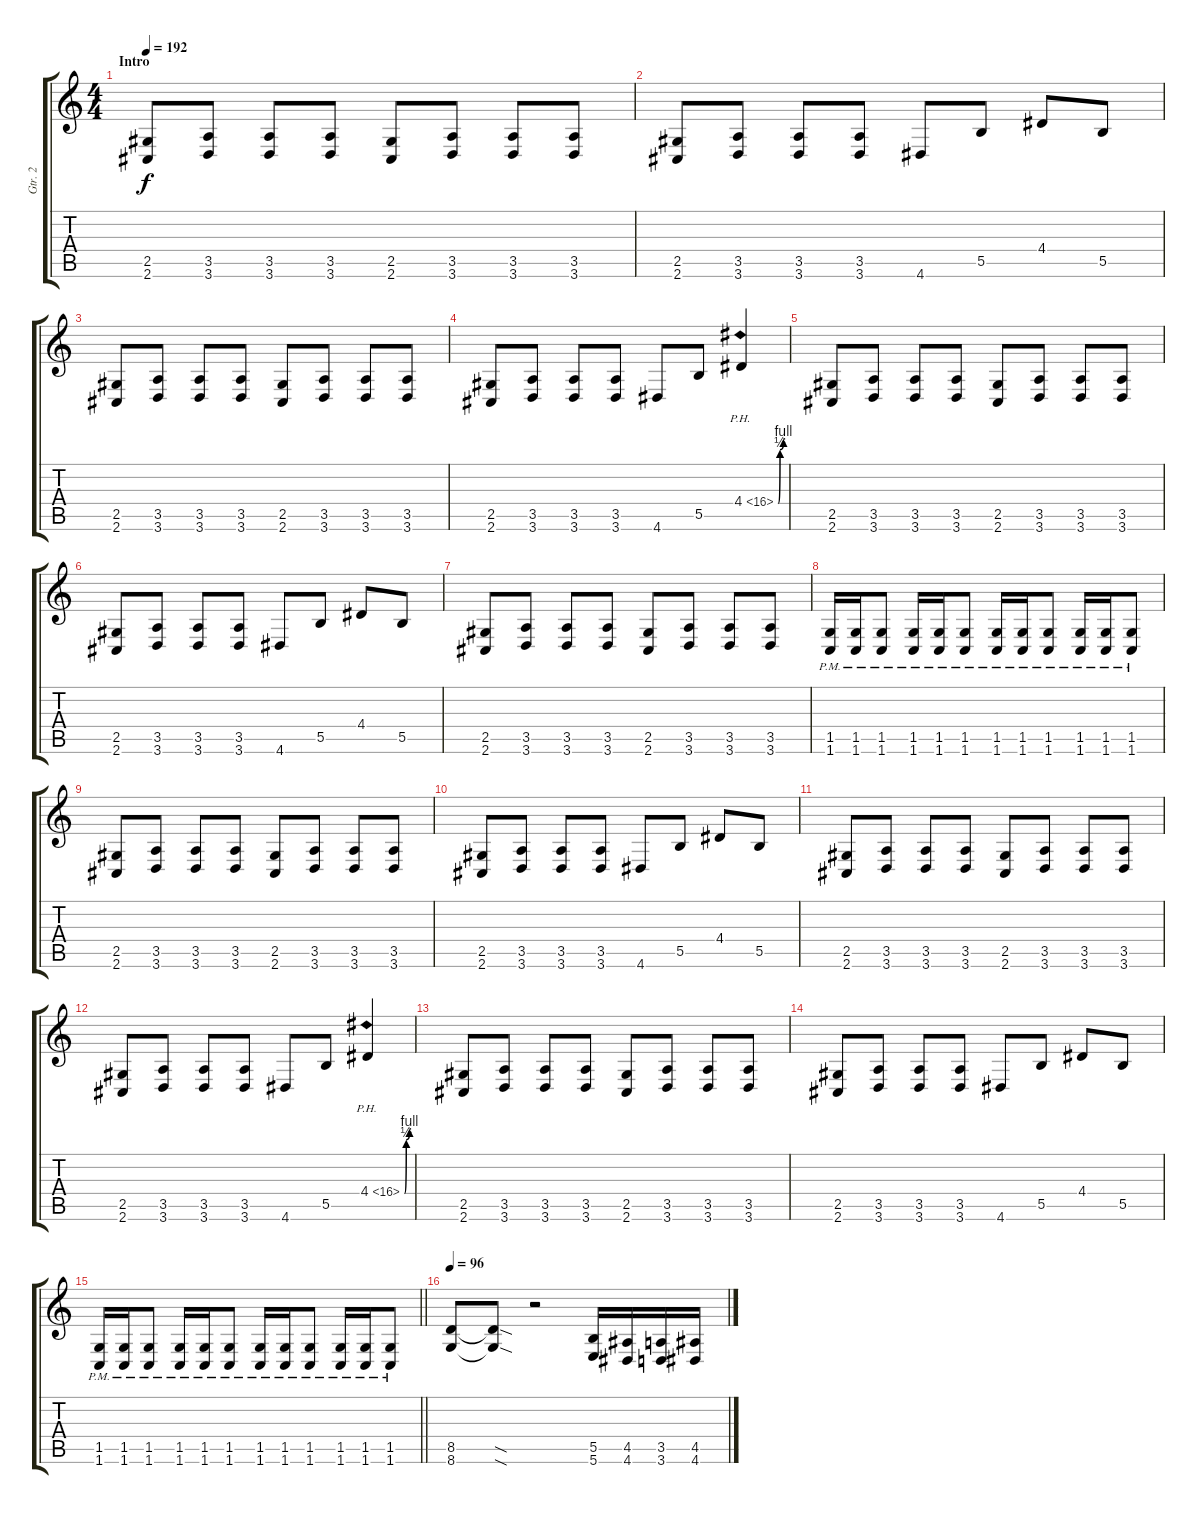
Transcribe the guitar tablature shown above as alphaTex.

\track ("Gtr. 2" "Gtr. 2") {instrument distortionguitar}
\staff {score tabs}
\tuning (Db4 Ab3 E3 B2 Gb2 B1) {hide}
\ts (4 4)
\section ("" "Intro")
\tempo 192
\clef g2
\ks c
(2.5 2.6).8{dy f instrument distortionguitar} (3.5 3.6).8 (3.5 3.6).8 (3.5 3.6).8 (2.5 2.6).8 (3.5 3.6).8 (3.5 3.6).8 (3.5 3.6).8 |
(2.5 2.6).8 (3.5 3.6).8 (3.5 3.6).8 (3.5 3.6).8 4.6.8 5.5.8 4.4.8 5.5.8 |
(2.5 2.6).8 (3.5 3.6).8 (3.5 3.6).8 (3.5 3.6).8 (2.5 2.6).8 (3.5 3.6).8 (3.5 3.6).8 (3.5 3.6).8 |
(2.5 2.6).8 (3.5 3.6).8 (3.5 3.6).8 (3.5 3.6).8 4.6.8 5.5.8 4.4{be (custom 0 0 15 2 45 4 60 4) ph 12}.4 |
(2.5 2.6).8 (3.5 3.6).8 (3.5 3.6).8 (3.5 3.6).8 (2.5 2.6).8 (3.5 3.6).8 (3.5 3.6).8 (3.5 3.6).8 |
(2.5 2.6).8 (3.5 3.6).8 (3.5 3.6).8 (3.5 3.6).8 4.6.8 5.5.8 4.4.8 5.5.8 |
(2.5 2.6).8 (3.5 3.6).8 (3.5 3.6).8 (3.5 3.6).8 (2.5 2.6).8 (3.5 3.6).8 (3.5 3.6).8 (3.5 3.6).8 |
(1.5{pm} 1.6{pm}).16 (1.5{pm} 1.6{pm}).16 (1.5{pm} 1.6{pm}).8 (1.5{pm} 1.6{pm}).16 (1.5{pm} 1.6{pm}).16 (1.5{pm} 1.6{pm}).8 (1.5{pm} 1.6{pm}).16 (1.5{pm} 1.6{pm}).16 (1.5{pm} 1.6{pm}).8 (1.5{pm} 1.6{pm}).16 (1.5{pm} 1.6{pm}).16 (1.5{pm} 1.6{pm}).8 |
(2.5 2.6).8 (3.5 3.6).8 (3.5 3.6).8 (3.5 3.6).8 (2.5 2.6).8 (3.5 3.6).8 (3.5 3.6).8 (3.5 3.6).8 |
(2.5 2.6).8 (3.5 3.6).8 (3.5 3.6).8 (3.5 3.6).8 4.6.8 5.5.8 4.4.8 5.5.8 |
(2.5 2.6).8 (3.5 3.6).8 (3.5 3.6).8 (3.5 3.6).8 (2.5 2.6).8 (3.5 3.6).8 (3.5 3.6).8 (3.5 3.6).8 |
(2.5 2.6).8 (3.5 3.6).8 (3.5 3.6).8 (3.5 3.6).8 4.6.8 5.5.8 4.4{be (custom 0 0 15 2 45 4 60 4) ph 12}.4 |
(2.5 2.6).8 (3.5 3.6).8 (3.5 3.6).8 (3.5 3.6).8 (2.5 2.6).8 (3.5 3.6).8 (3.5 3.6).8 (3.5 3.6).8 |
(2.5 2.6).8 (3.5 3.6).8 (3.5 3.6).8 (3.5 3.6).8 4.6.8 5.5.8 4.4.8 5.5.8 |
\barLineRight lightlight
(1.5{pm} 1.6{pm}).16 (1.5{pm} 1.6{pm}).16 (1.5{pm} 1.6{pm}).8 (1.5{pm} 1.6{pm}).16 (1.5{pm} 1.6{pm}).16 (1.5{pm} 1.6{pm}).8 (1.5{pm} 1.6{pm}).16 (1.5{pm} 1.6{pm}).16 (1.5{pm} 1.6{pm}).8 (1.5{pm} 1.6{pm}).16 (1.5{pm} 1.6{pm}).16 (1.5{pm} 1.6{pm}).8 |
\section ("" "")
\tempo 96
(8.5 8.6).8 (8.5{sod t} 8.6{sod t}).8 r.2 (5.5 5.6).16 (4.5 4.6).16 (3.5 3.6).16 (4.5 4.6).16
